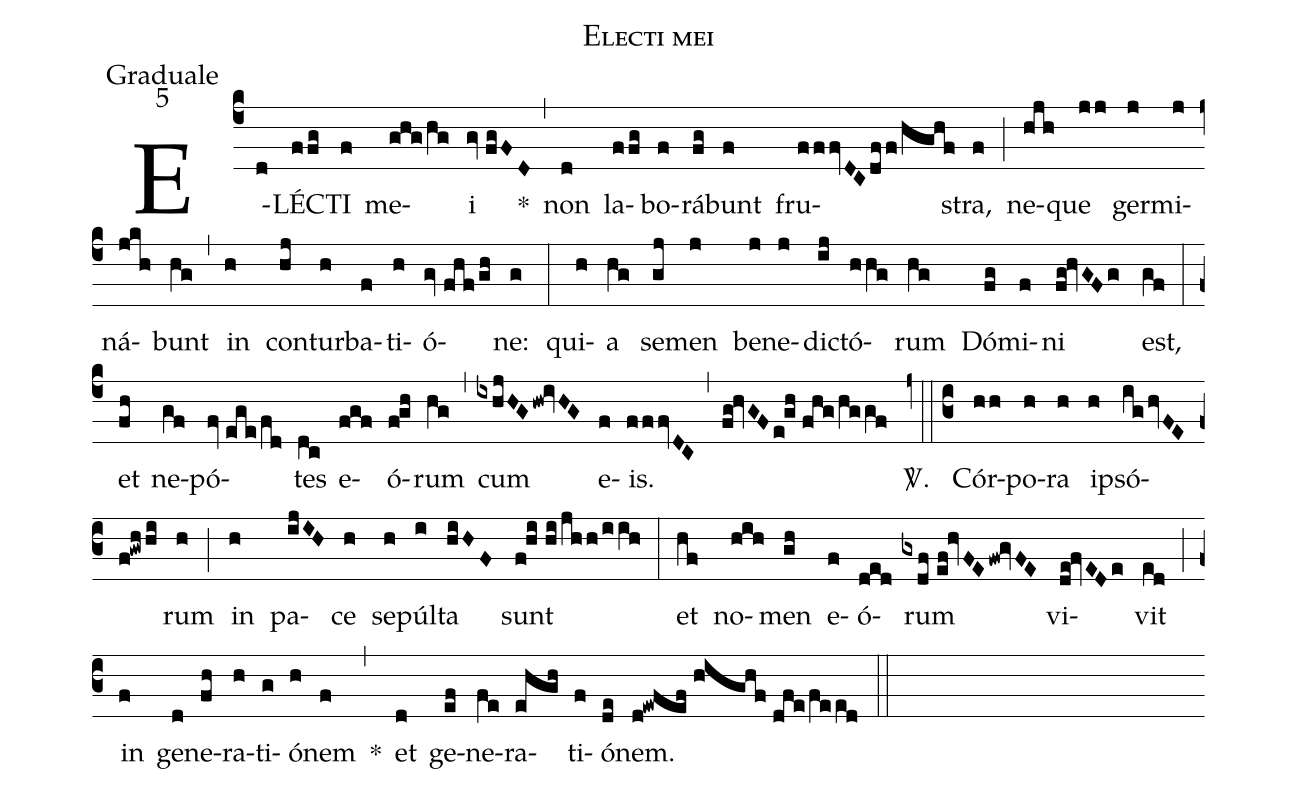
name:Electi mei;
office-part:Graduale;
mode:5;
%%
(c4) E(d)LÉC(ffg)TI(f) me(ghg/hg)i(gv///fgFD) *(,) non(d) la(ffg)bo(f)rá(fg)bunt(f) fru(fffvDC/dff/hghf)stra,(f) (;) ne(hjh)que(jj) ger(j)mi(j)ná(jkh)bunt(hg) (,) in(h) con(hj)tur(h)ba(f)ti(h)ó(gv///fhf/gh)ne:(g) (:) qui(h)a(hg) se(gj)men(j) be(j)ne(j)dic(ij)tó(hhg)rum(hg) Dó(fg)mi(f)ni(fg!hvGFg) est,(gf) (:) et(fh) ne(gf)pó(fv///ege/fd)tes(dc) e(fgf)ó(f!gh)rum(hg) (,) cum(ixhjHG/hw!ivHG) e(f)is.(fffvDC) (,) (fg!hvGFe!gh//fhg/hggf) <sp>V/</sp>.(z0::c3) Cór(hh)po(h)ra(h) ip(h)só(ig/hvFE//f!gwhhi)rum(h) (;) in(h) pa(ijIH)ce(h) se(h)púl(i)ta(hiHF) sunt(f!hi//hi/jhh/iih) (:) et(hf) no(hih)men(gh) e(f)ó(ded)rum(gxdf//ef!hvFE/fw!gvFE) vi(de!fvEDe)vit(ed) (;) in(f) ge(d)ne(fh)ra(h)ti(g)ó(h)nem(f) *(,) et(d) ge(ef)ne(fe)ra(ehgh)ti(f)ó(de)nem.(d!ewfef//highf//dfe/feed) (::)
